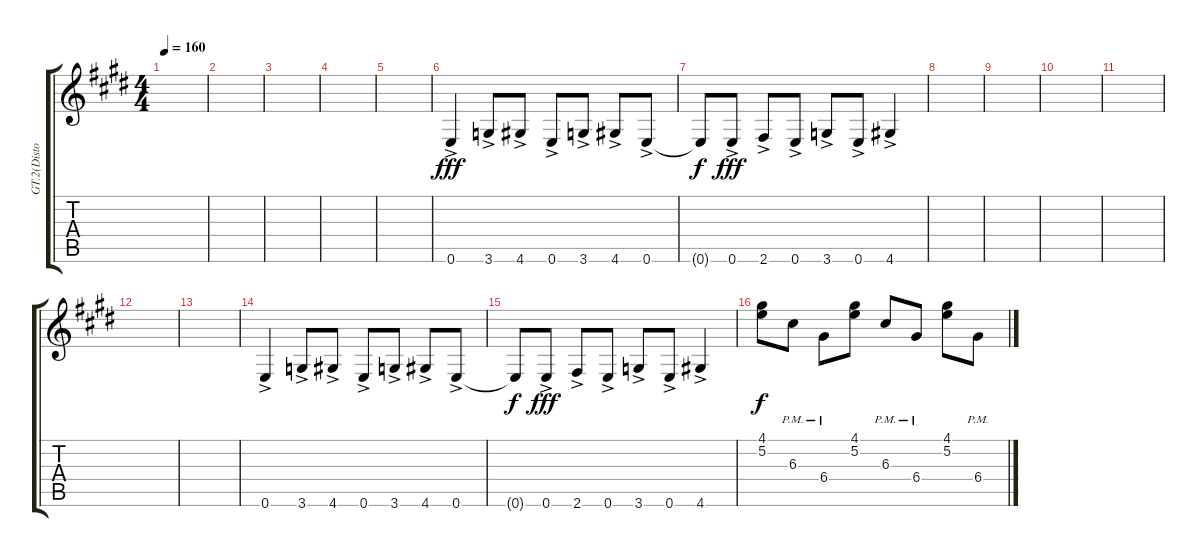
\track ("GT.2(Distortion)" "GT.2(Disto") {instrument distortionguitar}
\staff {score tabs}
\tuning (E4 B3 G3 D3 A2 E2) {hide}
\ts (4 4)
\tempo 160
\clef g2
\ks e
|
|
|
|
|
0.6{ac}.4{dy fff} 3.6{ac}.8 4.6{ac}.8 0.6{ac}.8 3.6{ac}.8 4.6{ac}.8 0.6{ac}.8 |
0.6{t}.8{dy f} 0.6{ac}.8{dy fff} 2.6{ac}.8 0.6{ac}.8 3.6{ac}.8 0.6{ac}.8 4.6{ac}.4 |
|
|
|
|
|
|
0.6{ac}.4 3.6{ac}.8 4.6{ac}.8 0.6{ac}.8 3.6{ac}.8 4.6{ac}.8 0.6{ac}.8 |
0.6{t}.8{dy f} 0.6{ac}.8{dy fff} 2.6{ac}.8 0.6{ac}.8 3.6{ac}.8 0.6{ac}.8 4.6{ac}.4 |
(4.1 5.2).8{dy f} 6.3{pm}.8 6.4{pm}.8 (4.1 5.2).8 6.3{pm}.8 6.4{pm}.8 (4.1 5.2).8 6.4{pm}.8
